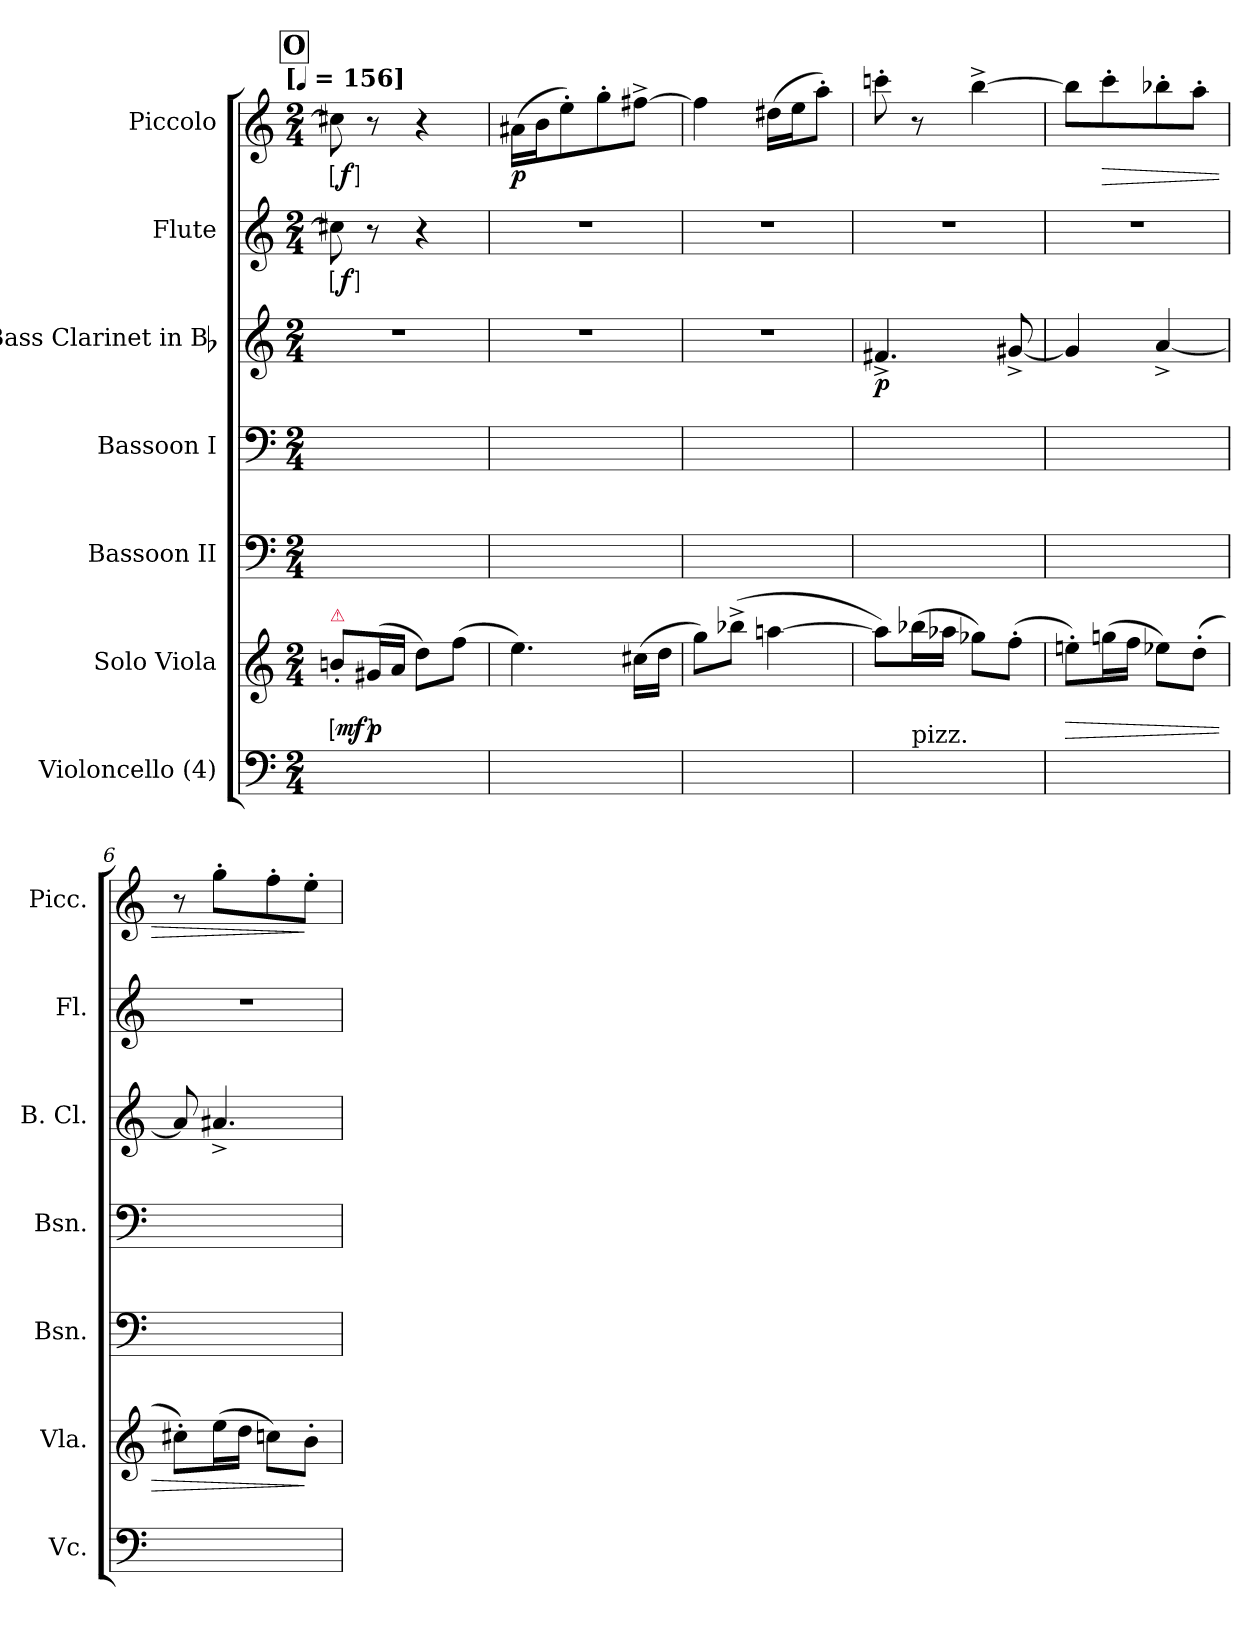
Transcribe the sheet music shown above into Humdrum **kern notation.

**kern	**kern	**dynam	**kern	**kern	**kern	**dynam	**kern	**dynam	**kern	**dynam
*part7	*part6	*part6	*part5	*part4	*part3	*part3	*part2	*part2	*part1	*part1
*staff7	*staff6	*staff6	*staff5	*staff4	*staff3	*staff3	*staff2	*staff2	*staff1	*staff1
*I"Violoncello (4)	*I"Solo Viola	*	*I"Bassoon II	*I"Bassoon I	*I"Bass Clarinet in Bb	*	*I"Flute	*	*I"Piccolo	*
*I'Vc.	*I'Vla.	*	*I'Bsn.	*I'Bsn.	*I'B. Cl.	*	*I'Fl.	*	*I'Picc.	*
*clefF4	*clefG2	*	*clefF4	*clefF4	*clefG2	*	*clefG2	*	*clefG2	*
*	*	*	*	*	*ITrd1c2	*	*	*	*	*
*k[]	*k[]	*	*k[]	*k[]	*k[b-e-]	*	*k[]	*	*k[]	*
!!LO:TX:omd:t=[[quarter] = 156]
*M2/4	*M2/4	*	*M2/4	*M2/4	*M2/4	*	*M2/4	*	*M2/4	*
*MM156	*MM156	*	*MM156	*MM156	*MM156	*	*MM156	*	*MM156	*
!!LO:REH:place=s1:t=O
=1	=1	=1	=1	=1	=1	=1	=1	=1	=1	=1
!	!LO:TX:a:color=crimson:t=⚠	!	!	!	!	!	!	!	!	!
!	!	!LO:DY:ed=brack	!	!	!	!	!	!LO:DY:ed=brack	!	!LO:DY:ed=brack
2ryy	8bn'L	mf	8ryy	8ryy	2r	.	8cc#X]	f	8cc#X]	f
.	(16g#XL	p	8ryy	8ryy	.	.	8r	.	8r	.
.	16aJJ	.	.	.	.	.	.	.	.	.
.	8ddL)	.	8ryy	8ryy	.	.	4r	.	4r	.
.	(8ffJ	.	8ryy	8ryy	.	.	.	.	.	.
=2	=2	=2	=2	=2	=2	=2	=2	=2	=2	=2
2ryy	4.ee)	.	8ryy	8ryy	2r	.	2r	.	(16a#XLL	p
.	.	.	.	.	.	.	.	.	16bJ	.
.	.	.	8ryy	8ryy	.	.	.	.	8ee')	.
.	.	.	8ryy	8ryy	.	.	.	.	8gg'	.
.	(16cc#XLL	.	8ryy	8ryy	.	.	.	.	[8ff#X^J	.
.	16ddJJ	.	.	.	.	.	.	.	.	.
=3	=3	=3	=3	=3	=3	=3	=3	=3	=3	=3
2ryy	8ggL)	.	8ryy	8ryy	2r	.	2r	.	4ff#]	.
.	(8bb-X^J	.	8ryy	8ryy	.	.	.	.	.	.
.	[4aan	.	8ryy	8ryy	.	.	.	.	(16dd#XLL	.
.	.	.	.	.	.	.	.	.	16eeJ	.
.	.	.	8ryy	8ryy	.	.	.	.	8aa'J)	.
=4	=4	=4	=4	=4	=4	=4	=4	=4	=4	=4
8ryy	8aaL])	.	2ryy	2ryy	4.en^	p	2r	.	8cccn'	.
!LO:TX:a:t=pizz.	!	!	!	!	!	!	!	!	!	!
8ryy	(16bb-XL	.	.	.	.	.	.	.	8r	.
.	16aa-XJJ	.	.	.	.	.	.	.	.	.
8ryy	8gg-XL)	.	.	.	.	.	.	.	[4bb^	.
8ryy	(8ff'J	.	.	.	[8f#X^	.	.	.	.	.
=5	=5	=5	=5	=5	=5	=5	=5	=5	=5	=5
!	!	!LO:HP:b	!	!	!	!	!	!	!	!
8ryy	8een'L)	>	2ryy	2ryy	4f#]	.	2r	.	8bbL]	.
!	!	!	!	!	!	!	!	!	!	!LO:HP:b
8ryy	(16ggnL	.	.	.	.	.	.	.	8ccc'	>
.	16ffJJ	.	.	.	.	.	.	.	.	.
4ryy	8ee-XL)	.	.	.	[4g^	.	.	.	8bb-X'	.
.	(8dd'J	.	.	.	.	.	.	.	8aa'J	.
=6	=6	=6	=6	=6	=6	=6	=6	=6	=6	=6
8ryy	8cc#X'L)	.	2ryy	2ryy	8g]	.	2r	.	8r	.
8ryy	(16eeL	.	.	.	4.g#X^	.	.	.	8gg'L	.
.	16ddJJ	.	.	.	.	.	.	.	.	.
4ryy	8ccnL)	.	.	.	.	.	.	.	8ff'	.
.	8b'J	]	.	.	.	.	.	.	8ee'J	]
=	=	=	=	=	=	=	=	=	=	=
*-	*-	*-	*-	*-	*-	*-	*-	*-	*-	*-
